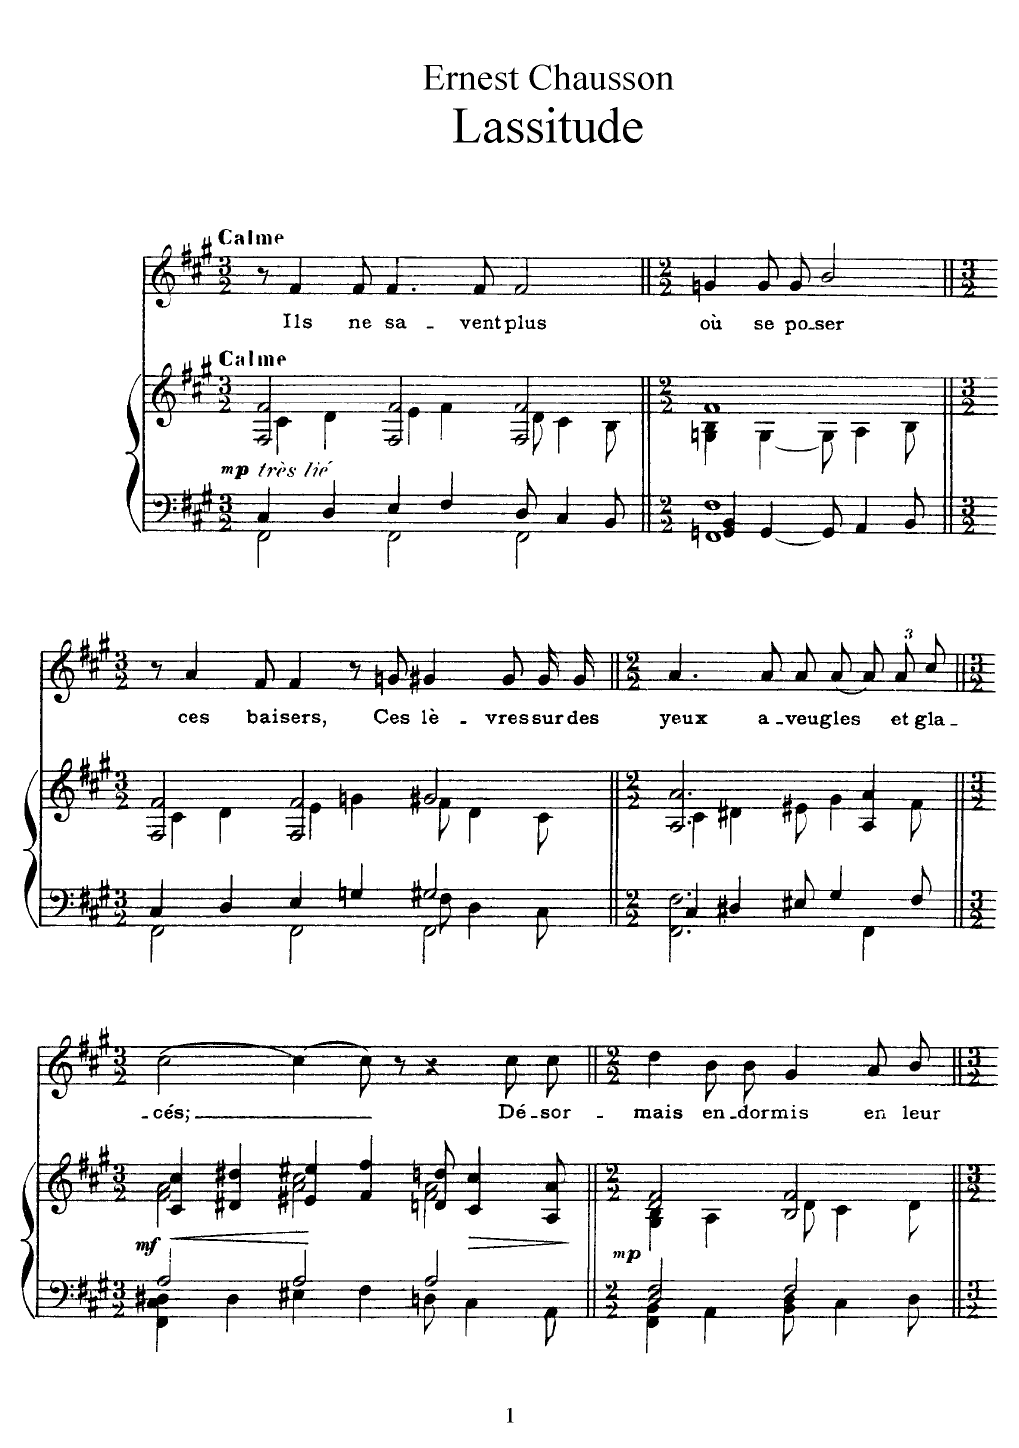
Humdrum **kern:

**kern	**kern	**dynam	**kern	**text
*part2	*part2	*part2	*part1	*part1
*staff3	*staff2	*staff2/3	*staff1	*staff1
*I"Piano	*	*	*I"Voice	*
*I'Pno	*	*	*	*
*clefF4	*clefG2	*	*clefG2	*
*k[f#c#g#]	*k[f#c#g#]	*	*k[f#c#g#]	*
*M3/2	*M3/2	*	*M3/2	*
=1	=1	=1	=1	=1
*^	*^	*	*	*
!	!	!	!	!	!LO:TX:a:B:t=Calme	!
!	!	!LO:TX:a:B:t=Calme	!	!	!	!
!	!	!	!	!LO:DY:b	!	!
!	!	!	!	!LO:DY:n=1:b	!	!
4C#/	2FF#\	2F#/ 2f#/	4c#\	mp other-dynamics	8r	.
.	.	.	.	.	4f#/	Ils
4D/	.	.	4d\	.	.	.
.	.	.	.	.	8f#/	ne
4E/	2FF#\	2F#/ 2f#/	4e\	.	4.f#/	sa-
4F#/	.	.	4f#\	.	.	.
.	.	.	.	.	8f#/	-vent
8D/	2FF#\	2F#/ 2f#/	8d\	.	2f#/	plus
4C#/	.	.	4c#\	.	.	.
8BB/	.	.	8B\	.	.	.
=2||	=2||	=2||	=2||	=2||	=2||	=2||
*M2/2	*	*M2/2	*	*	*M2/2	*
4GGn/ 4BB/	1FF# 1F#	1f#	4Gn\ 4B\	.	4gn/	oû
[<4GG/	.	.	[4G\	.	8g/L	se
.	.	.	.	.	8g/J	po-
8GG/]	.	.	8G\]	.	2b\	-ser
4AA/	.	.	4A\	.	.	.
8BB/	.	.	8B\	.	.	.
*v	*v	*	*	*	*	*
=3||	=3||	=3||	=3||	=3||	=3||
*M3/2	*M3/2	*	*	*M3/2	*
*^	*	*	*	*	*
*	*^	*	*	*	*	*
4C#/	2FF#\	1ryy	2F#/ 2f#/	4c#\	.	8r	.
.	.	.	.	.	.	4a/	ces
4D/	.	.	.	4d\	.	.	.
.	.	.	.	.	.	8f#/	bai-
4E/	2FF#\	.	2F#/ 2f#/	4e\	.	4f#/	-sers,
4Gn/	.	.	.	4gn\	.	8r	.
.	.	.	.	.	.	8gn/	Ces
8F#\	2FF#\	2G#X/	2g#X/	8f#\	.	4g#X/	lè-
4D\	.	.	.	4d\	.	.	.
.	.	.	.	.	.	8g#/L	-vres
8C#\	.	.	.	8c#\	.	16g#/L	sur
.	.	.	.	.	.	16g#/JJ	des
*v	*v	*v	*	*	*	*	*
=4||	=4||	=4||	=4||	=4||	=4||
*M2/2	*M2/2	*	*	*M2/2	*
*^	*	*	*	*	*
4C#/	2.FF#\ 2.F#\	2.A/ 2.a/	4c#\	.	4.a/	yeux
4D#X/	.	.	4d#X\	.	.	.
.	.	.	.	.	8a/	a-
8E#X/	.	.	8e#X\	.	8a\L	-veu-
4G#/	.	.	4g#\	.	[8a\	-gles
.	4FF#\	4A/ 4a/	.	.	12a\]	.
.	.	.	.	.	12a\	et
8F#/	.	.	8f#\	.	.	.
.	.	.	.	.	12cc#\J	gla-
=5||	=5||	=5||	=5||	=5||	=5||	=5||
*M3/2	*	*M3/2	*	*	*M3/2	*
!	!	!	!	!LO:HP:b	!	!
!	!	!	!	!LO:DY:n=1:b	!	!
2A/	4FF#\ 4C#\ 4D#X\	4c#/ 4cc#/	2f#\ 2a\	< mf	[2cc#\	-- cés;
.	4D#\	4d#X/ 4dd#X/	.	.	.	.
2A/	4E#X\	4e#X/ 4ee#X/	2a\ 2cc#\	.	4cc#\_	.
.	4F#\	4f#/ 4ff#/	.	[	8cc#\]	.
.	.	.	.	.	8r	.
2A/	8Dn\	8dn/ 8ddn/	2f#\ 2a\	.	4r	.
!	!	!	!	!LO:HP:b	!	!
.	4C#\	4c#/ 4cc#/	.	>	.	.
.	.	.	.	.	8cc#\L	Dé-
.	8AA\	8A/ 8a/	.	.	8cc#\J	-sor-
*v	*v	*	*	*	*	*
*	*v	*v	*	*	*
.	.	]	.	.
=6||	=6||	=6||	=6||	=6||
*M2/2	*M2/2	*	*M2/2	*
*^	*^	*	*	*
!	!	!	!	!LO:DY:b	!	!
2D/ 2F#/	4FF#\ 4BB\	2d/ 2f#/	4G#\ 4B\	mp	4dd\	-mais
.	4AA\	.	4A\	.	8b\L	en-
.	.	.	.	.	8b\J	-dor-
2F#/	8BB\ 8D\	2B/ 2f#/	8d\	.	4g#/	-mis
.	4C#\	.	4c#\	.	.	.
.	.	.	.	.	8a/L	en
.	8D\	.	8d\	.	8b/J	leur
*v	*v	*	*	*	*	*
*	*v	*v	*	*	*
=||	=||	=||	=||	=||
*-	*-	*-	*-	*-
